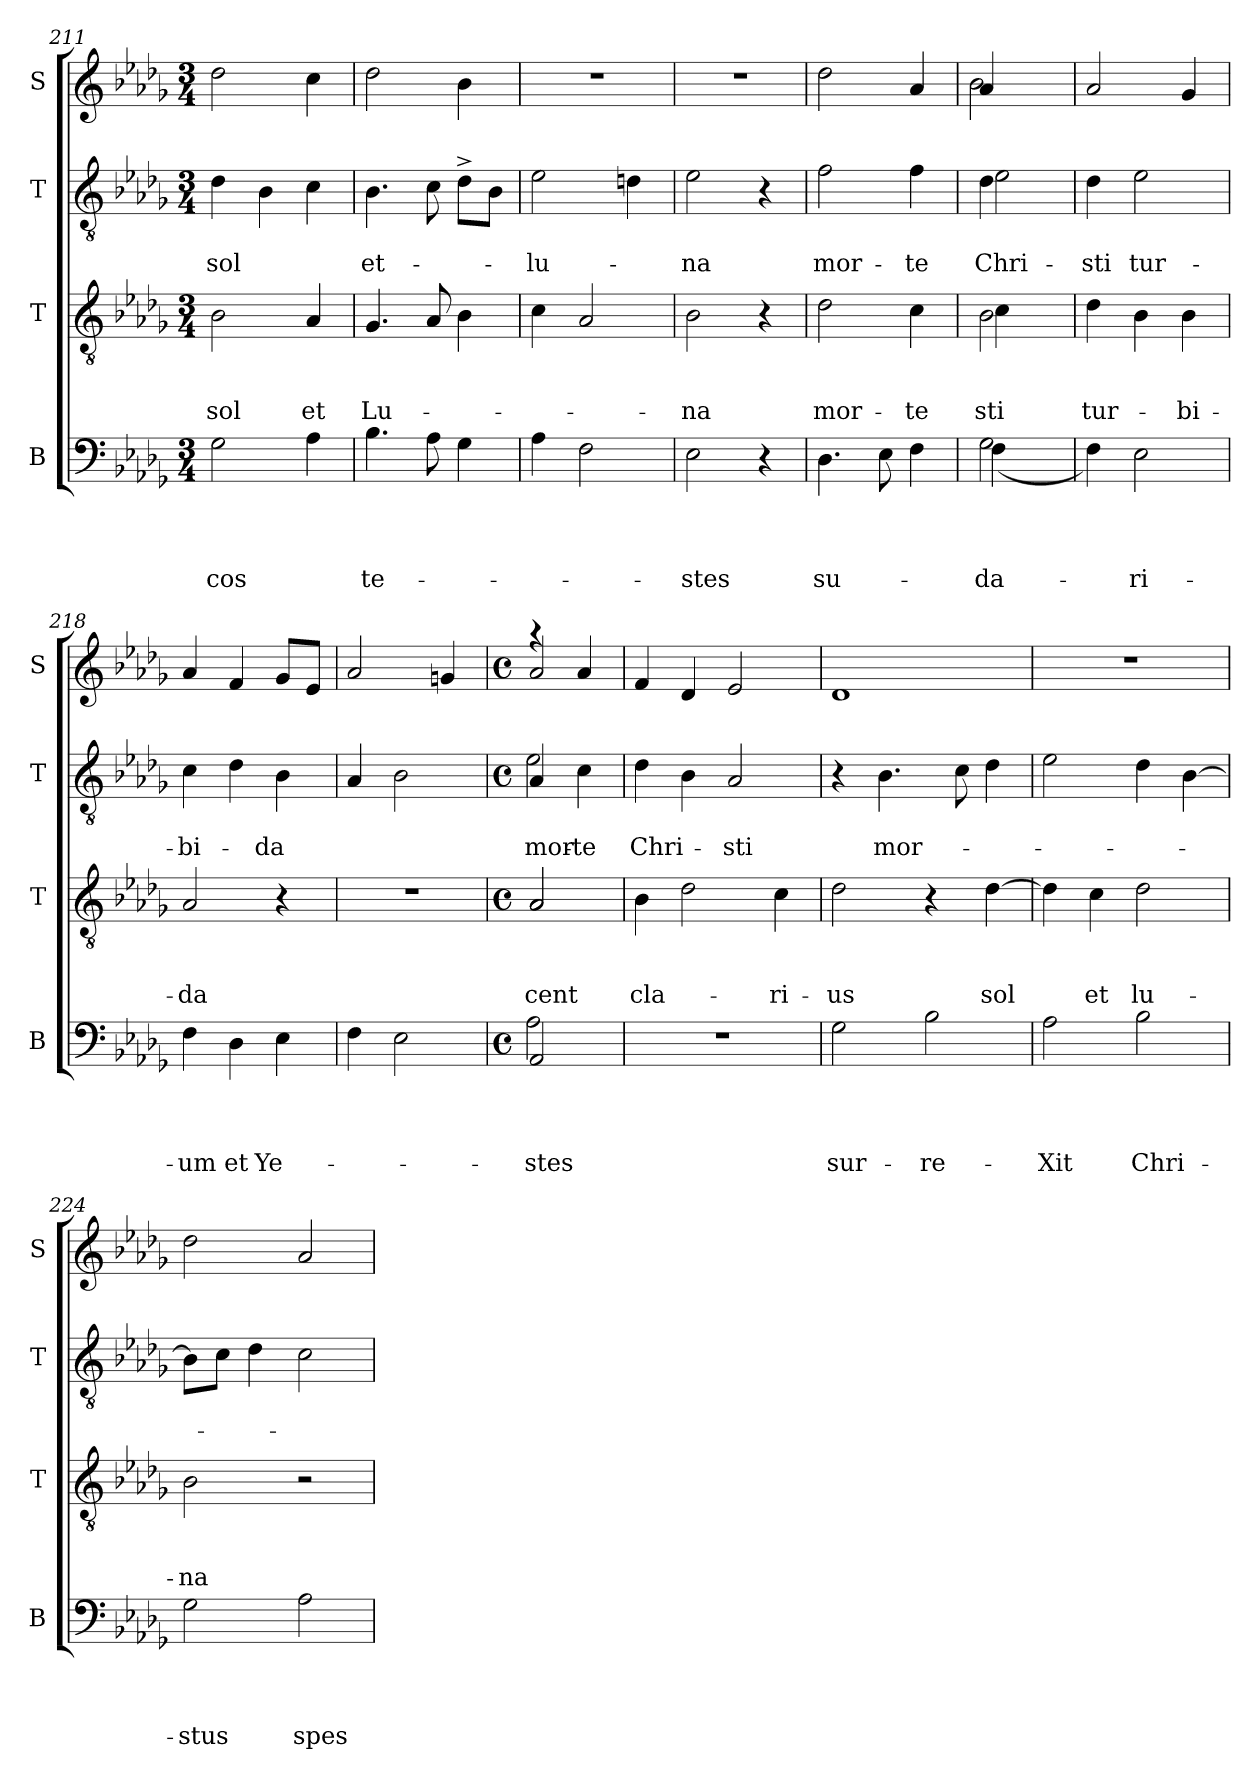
**kern	**text	**text	**text	**text	**kern	**text	**text	**text	**kern	**text	**text	**kern
*part4	*part4	*part4	*part4	*part4	*part3	*part3	*part3	*part3	*part2	*part2	*part2	*part1
*staff4	*staff4	*staff4	*staff4	*staff4	*staff3	*staff3	*staff3	*staff3	*staff2	*staff2	*staff2	*staff1
*I"B	*	*	*	*	*I"T	*	*	*	*I"T	*	*	*I"S
*I'B	*	*	*	*	*I'T	*	*	*	*I'T	*	*	*I'S
*clefF4	*	*	*	*	*clefGv2	*	*	*	*clefGv2	*	*	*clefG2
*k[b-e-a-d-g-]	*	*	*	*	*k[b-e-a-d-g-]	*	*	*	*k[b-e-a-d-g-]	*	*	*k[b-e-a-d-g-]
*D-:	*	*	*	*	*D-:	*	*	*	*D-:	*	*	*D-:
*M3/4	*	*	*	*	*M3/4	*	*	*	*M3/4	*	*	*M3/4
=211	=211	=211	=211	=211	=211	=211	=211	=211	=211	=211	=211	=211
!	!	!	!	!LO:LY:b	!	!	!	!LO:LY:b	!	!	!LO:LY:b	!
2G-\	.	.	.	-cos	2B-\	.	.	sol	4d-\	.	sol	2dd-\
.	.	.	.	.	.	.	.	.	4B-\	.	.	.
!	!	!	!	!	!	!	!	!LO:LY:b	!	!	!	!
4A-\	.	.	.	.	4A-/	.	.	et	4c\	.	.	4cc\
=212	=212	=212	=212	=212	=212	=212	=212	=212	=212	=212	=212	=212
!	!	!	!	!LO:LY:b	!	!	!	!LO:LY:b	!	!	!LO:LY:b	!
4.B-\	.	.	.	te-	4.G-/	.	.	Lu-	4.B-\	.	et-	2dd-\
8A-\	.	.	.	.	8A-/	.	.	.	8c\	.	.	.
4G-\	.	.	.	.	4B-\	.	.	.	8d-^>\L	.	.	4b-\
.	.	.	.	.	.	.	.	.	8B-\J	.	.	.
=213	=213	=213	=213	=213	=213	=213	=213	=213	=213	=213	=213	=213
!	!	!	!	!	!	!	!	!	!	!	!LO:LY:b	!LO:N:vis=1
4A-\	.	.	.	.	4c\	.	.	.	2e-\	.	-lu-	2.r
2F\	.	.	.	.	2A-/	.	.	.	.	.	.	.
.	.	.	.	.	.	.	.	.	4dn\	.	.	.
=214	=214	=214	=214	=214	=214	=214	=214	=214	=214	=214	=214	=214
!	!	!	!	!LO:LY:b	!	!	!	!LO:LY:b	!	!	!LO:LY:b	!LO:N:vis=1
2E-\	.	.	.	-stes	2B-\	.	.	-na	2e-\	.	-na	2.r
4r	.	.	.	.	4r	.	.	.	4r	.	.	.
=215	=215	=215	=215	=215	=215	=215	=215	=215	=215	=215	=215	=215
!	!	!	!	!LO:LY:b	!	!	!	!LO:LY:b	!	!	!LO:LY:b	!
4.D-\	.	.	.	su-	2d-\	.	.	mor-	2f\	.	mor-	2dd-\
8E-\	.	.	.	.	.	.	.	.	.	.	.	.
!	!	!	!	!	!	!	!	!LO:LY:b	!	!	!LO:LY:b	!
4F\	.	.	.	.	4c\	.	.	-te	4f\	.	-te	4a-/
!!LO:PB:g=z
=216	=216	=216	=216	=216	=216	=216	=216	=216	=216	=216	=216	=216
!	!	!	!	!LO:LY:b	!	!	!	!LO:LY:b	!	!	!	!
*^	*	*	*	*	*^	*	*	*	*	*	*	*
!	!	!	!	!	!	!	!	!	!	!LO:LY:b:rj	!	!	!LO:LY:b	!
*	*	*	*	*	*	*	*	*	*	*	*^	*	*	*^
2G-\	(>4F\	.	.	.	-da-	2B-\	4c\	.	.	-sti	4d-\	2e-\	.	Chri-	4a-/	2b-\
.	4ryy	.	.	.	.	.	4ryy	.	.	.	4ryy	.	.	.	4ryy	.
*	*	*	*	*	*	*	*	*	*	*	*v	*v	*	*	*	*
*	*	*	*	*	*	*	*	*	*	*	*	*	*	*v	*v
=217	=217	=217	=217	=217	=217	=217	=217	=217	=217	=217	=217	=217	=217	=217
!	!	!	!	!	!	!	!	!	!	!LO:LY:b	!	!	!LO:LY:b	!
*v	*v	*	*	*	*	*	*	*	*	*	*	*	*	*
*	*	*	*	*	*v	*v	*	*	*	*	*	*	*
4F\)	.	.	.	.	4d-\	.	.	tur-	4d-\	.	-sti	2a-/
!	!	!	!	!LO:LY:b	!	!	!	!	!	!	!LO:LY:b	!
2E-\	.	.	.	-ri-	4B-\	.	.	.	2e-\	.	tur-	.
!	!	!	!	!	!	!	!	!LO:LY:b	!	!	!	!
.	.	.	.	.	4B-\	.	.	-bi-	.	.	.	4g-/
=218	=218	=218	=218	=218	=218	=218	=218	=218	=218	=218	=218	=218
!	!	!	!	!LO:LY:b	!	!	!	!LO:LY:b	!	!	!LO:LY:b	!
4F\	.	.	.	-um	2A-/	.	.	-da	4c\	.	-bi-	4a-/
!	!	!	!	!LO:LY:b	!	!	!	!	!	!	!	!
4D-\	.	.	.	et	.	.	.	.	4d-\	.	.	4f/
!	!	!	!	!LO:LY:b	!	!	!	!	!	!	!LO:LY:b	!
4E-\	.	.	.	Ye-	4r	.	.	.	4B-\	.	-da	8g-/L
.	.	.	.	.	.	.	.	.	.	.	.	8e-/J
=219	=219	=219	=219	=219	=219	=219	=219	=219	=219	=219	=219	=219
!	!	!	!	!	!LO:N:vis=1	!	!	!	!	!	!	!
4F\	.	.	.	.	2.r	.	.	.	4A-/	.	.	2a-/
2E-\	.	.	.	.	.	.	.	.	2B-\	.	.	.
.	.	.	.	.	.	.	.	.	.	.	.	4gn/
=220	=220	=220	=220	=220	=220	=220	=220	=220	=220	=220	=220	=220
*M4/4	*	*	*	*	*M4/4	*	*	*	*M4/4	*	*	*M4/4
*met(c)	*	*	*	*	*met(c)	*	*	*	*met(c)	*	*	*met(c)
!	!	!	!	!LO:LY:b	!	!	!	!LO:LY:b	!	!	!	!
*^	*	*	*	*	*^	*	*	*	*	*	*	*
!	!	!	!	!	!	!	!	!	!	!LO:LY:b	!	!	!LO:LY:b	!
*	*	*	*	*	*	*	*	*	*	*	*^	*	*	*^
2AA-/	2A-\	.	.	.	-stes	2A-/	2A-/	.	.	-cent	4A-/	2e-\	.	mor-	4raa	2a-/
!	!	!	!	!	!	!	!	!	!	!	!	!	!	!LO:LY:b	!	!
.	.	.	.	.	.	.	.	.	.	.	4c\	.	.	-te	4a-/	.
*v	*v	*	*	*	*	*	*	*	*	*	*v	*v	*	*	*v	*v
*	*	*	*	*	*v	*v	*	*	*	*	*	*	*
=221	=221	=221	=221	=221	=221	=221	=221	=221	=221	=221	=221	=221
!	!	!	!	!	!	!	!	!LO:LY:b	!	!	!LO:LY:b	!
1r	.	.	.	.	4B-\	.	.	cla-	4d-\	.	Chri-	4f/
.	.	.	.	.	2d-\	.	.	.	4B-\	.	.	4d-/
!	!	!	!	!	!	!	!	!	!	!	!LO:LY:b	!
.	.	.	.	.	.	.	.	.	2A-/	.	-sti	2e-/
!	!	!	!	!	!	!	!	!LO:LY:b	!	!	!	!
.	.	.	.	.	4c\	.	.	-ri-	.	.	.	.
=222	=222	=222	=222	=222	=222	=222	=222	=222	=222	=222	=222	=222
!	!	!	!	!LO:LY:b	!	!	!	!LO:LY:b	!	!	!	!
2G-\	.	.	.	sur-	2d-\	.	.	-us	4r	.	.	1d-
!	!	!	!	!	!	!	!	!	!	!	!LO:LY:b	!
.	.	.	.	.	.	.	.	.	4.B-\	.	mor-	.
!	!	!	!	!LO:LY:b	!	!	!	!	!	!	!	!
2B-\	.	.	.	-re-	4r	.	.	.	.	.	.	.
.	.	.	.	.	.	.	.	.	8c\	.	.	.
!	!	!	!	!	!	!	!	!LO:LY:b	!	!	!	!
.	.	.	.	.	[>4d-\	.	.	sol	4d-\	.	.	.
=223	=223	=223	=223	=223	=223	=223	=223	=223	=223	=223	=223	=223
!	!	!	!	!LO:LY:b	!	!	!	!	!	!	!	!
2A-\	.	.	.	-Xit	4d-\]	.	.	.	2e-\	.	.	1r
!	!	!	!	!	!	!	!	!LO:LY:b	!	!	!	!
.	.	.	.	.	4c\	.	.	et	.	.	.	.
!	!	!	!	!LO:LY:b	!	!	!	!LO:LY:b	!	!	!	!
2B-\	.	.	.	Chri-	2d-\	.	.	lu-	4d-\	.	.	.
.	.	.	.	.	.	.	.	.	[>4B-\	.	.	.
=224	=224	=224	=224	=224	=224	=224	=224	=224	=224	=224	=224	=224
!	!	!	!	!LO:LY:b	!	!	!	!LO:LY:b	!	!	!	!
2G-\	.	.	.	-stus	2B-\	.	.	-na	8B-\L]	.	.	2dd-\
.	.	.	.	.	.	.	.	.	8c\J	.	.	.
.	.	.	.	.	.	.	.	.	4d-\	.	.	.
!	!	!	!	!LO:LY:b	!	!	!	!	!	!	!	!
2A-\	.	.	.	spes	2r	.	.	.	2c\	.	.	2a-/
=	=	=	=	=	=	=	=	=	=	=	=	=
*-	*-	*-	*-	*-	*-	*-	*-	*-	*-	*-	*-	*-
